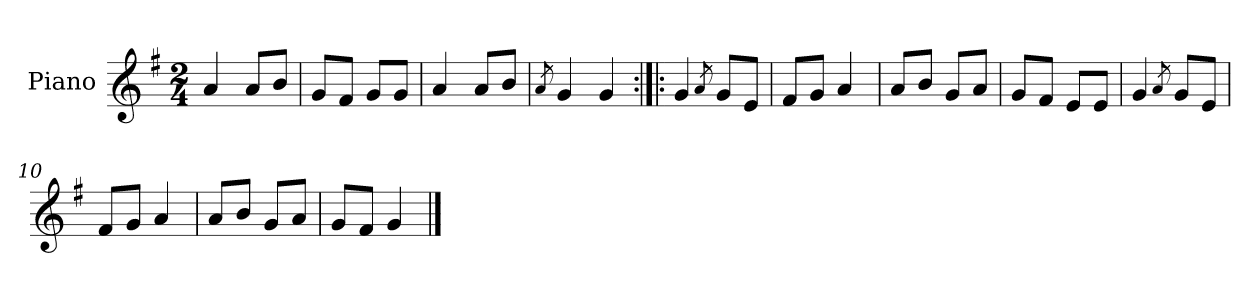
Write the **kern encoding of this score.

**kern
*part1
*staff1
*I"Piano
*I'Pno.
*clefG2
*k[f#]
*M2/4
=1
4a/
8a/L
8b/J
=2
8g/L
8f#/J
8g/L
8g/J
=3
4a/
8a/L
8b/J
=4
8qa/
4g/
4g/
=5:|!|:
4g/
8qa/
8g/L
8e/J
=6
8f#/L
8g/J
4a/
=7
8a/L
8b/J
8g/L
8a/J
=8
8g/L
8f#/J
8e/L
8e/J
=9
4g/
8qa/
8g/L
8e/J
!!LO:LB:g=z
=10
8f#/L
8g/J
4a/
=11
8a/L
8b/J
8g/L
8a/J
=12
8g/L
8f#/J
4g/
==
*-
